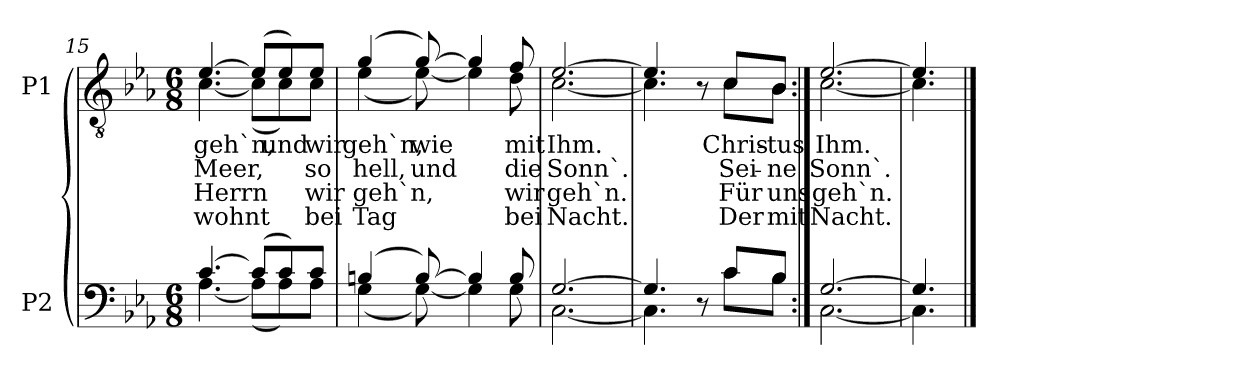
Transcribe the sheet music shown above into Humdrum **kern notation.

**kern	**kern	**text	**text	**text	**text
*part2	*part1	*part1	*part1	*part1	*part1
*staff2	*staff1	*staff1	*staff1	*staff1	*staff1
*I"P2	*I"P1	*	*	*	*
!!LO:LB:g=z
*clefF4	*clefGv2	*	*	*	*
*	*ITrd7c12	*	*	*	*
*k[b-e-a-]	*k[b-e-a-]	*	*	*	*
*E-:	*E-:	*	*	*	*
*M6/8	*M6/8	*	*	*	*
=15	=15	=15	=15	=15	=15
*^	*	*	*	*	*
!	!	!	!LO:LY:b:color=#000000	!LO:LY:b:color=#000000	!LO:LY:b:color=#000000	!LO:LY:b:color=#000000
*	*	*^	*	*	*	*
[>4.ci/	[<4.A-i\	[>4.E-i/	[<4.Ci\	geh`n,	Meer,	Herrn	wohnt
(8ci/L]	(8A-i\L]	(8E-i/L]	(8Ci\L]	.	.	.	.
!	!	!	!	!LO:LY:b:color=#000000	!	!	!
8ci/)	8A-i\)	8E-i/)	8Ci\)	und	.	.	.
!	!	!	!	!LO:LY:b:color=#000000	!LO:LY:b:color=#000000	!LO:LY:b:color=#000000	!LO:LY:b:color=#000000
8ci/J	8A-i\J	8E-i/J	8Ci\J	wir	so	wir	bei
=16	=16	=16	=16	=16	=16	=16	=16
!	!	!	!	!LO:LY:b:color=#000000	!LO:LY:b:color=#000000	!LO:LY:b:color=#000000	!LO:LY:b:color=#000000
(4Bni/	(4Gi\	(4Gi/	(4E-i\	geh`n,	hell,	geh`n,	Tag
!	!	!	!	!LO:LY:b:color=#000000	!LO:LY:b:color=#000000	!	!
[>8Bi/)	[<8Gi\)	[>8Gi/)	[<8E-i\)	wie	und	.	.
4Bi/]	4Gi\]	4Gi/]	4E-i\]	.	.	.	.
!	!	!	!	!LO:LY:b:color=#000000	!LO:LY:b:color=#000000	!LO:LY:b:color=#000000	!LO:LY:b:color=#000000
8Bi/	8Gi\	8Fi/	8Di\	mit	die	wir	bei
=17	=17	=17	=17	=17	=17	=17	=17
!	!	!	!	!LO:LY:b:color=#000000	!LO:LY:b:color=#000000	!LO:LY:b:color=#000000	!LO:LY:b:color=#000000
[>2.Gi/	[<2.Ci\	[>2.E-i/	[<2.Ci\	Ihm.	Sonn`.	geh`n.	Nacht.
=18	=18	=18	=18	=18	=18	=18	=18
4.Gi/]	4.Ci\]	4.E-i/]	4.Ci\]	.	.	.	.
8r	8ryy	8r	8ryy	.	.	.	.
!	!	!	!	!LO:LY:b:color=#000000	!LO:LY:b:color=#000000	!LO:LY:b:color=#000000	!LO:LY:b:color=#000000
8ci/L	8ci\L	8Ci/L	8Ci\L	Chris-	Sei-	Für	Der
!	!	!	!	!LO:LY:b:color=#000000	!LO:LY:b:color=#000000	!LO:LY:b:color=#000000	!LO:LY:b:color=#000000
8B-i/J	8B-i\J	8BB-i/J	8BB-i\J	-tus	-ne	uns	mit
=19:|!	=19:|!	=19:|!	=19:|!	=19:|!	=19:|!	=19:|!	=19:|!
!	!	!	!	!LO:LY:b:color=#000000	!LO:LY:b:color=#000000	!LO:LY:b:color=#000000	!LO:LY:b:color=#000000
[>2.Gi/	[<2.Ci\	[>2.E-i/	[<2.Ci\	Ihm.	Sonn`.	geh`n.	Nacht.
=20	=20	=20	=20	=20	=20	=20	=20
4.Gi/]	4.Ci\]	4.E-i/]	4.Ci\]	.	.	.	.
*v	*v	*	*	*	*	*	*
*	*v	*v	*	*	*	*
==	==	==	==	==	==
*-	*-	*-	*-	*-	*-
